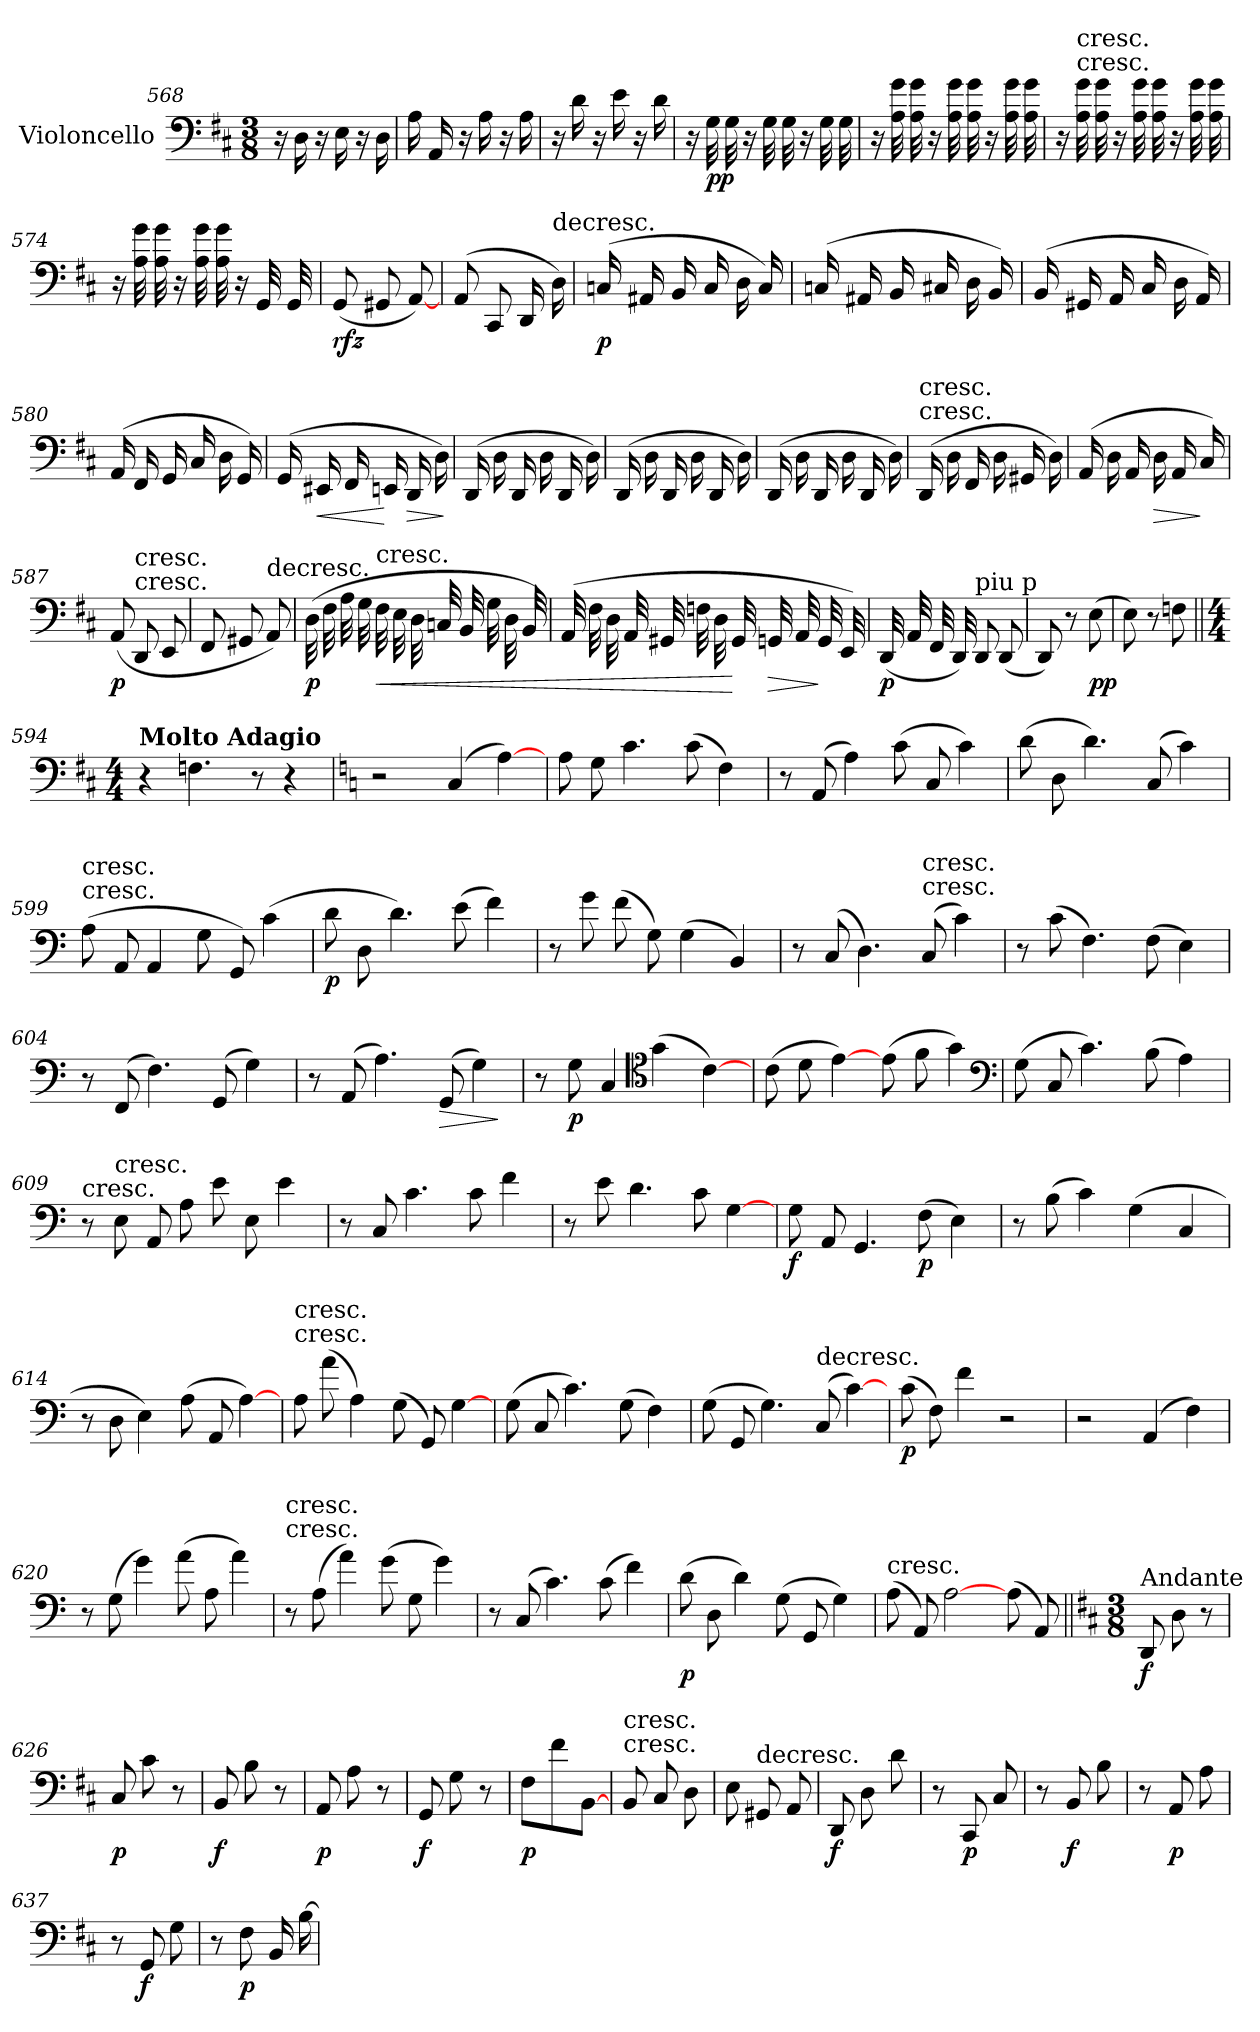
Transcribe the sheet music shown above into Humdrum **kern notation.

**kern	**dynam
*part1	*part1
*staff1	*staff1
*I"Violoncello	*
*I'Vc	*
*clefF4	*
*k[f#c#]	*
*D:	*
*M3/8	*
=568	=568
16r	.
16D	.
16r	.
16E	.
16r	.
16D	.
=569	=569
16A	.
16AA	.
16r	.
16A	.
16r	.
16A	.
=570	=570
16r	.
16d	.
16r	.
16e	.
16r	.
16d	.
=571	=571
16r	.
32G	pp
32G	.
16r	.
32G	.
32G	.
16r	.
32G	.
32G	.
=572	=572
16r	.
32A 32g	.
32A 32g	.
16r	.
32A 32g	.
32A 32g	.
16r	.
32A 32g	.
32A 32g	.
=573	=573
16r	.
!LO:TX:t=cresc.	!
!LO:TX:a:t=cresc.	!
32A 32g	.
32A 32g	.
16r	.
32A 32g	.
32A 32g	.
16r	.
32A 32g	.
32A 32g	.
=574	=574
16r	.
32A 32g	.
32A 32g	.
16r	.
32A 32g	.
32A 32g	.
16r	.
32GG	.
32GG	.
=575	=575
(8GG	rfz
8GG#X	.
[8AA)	.
=576	=576
(8AA	.
8CC#	.
16DD	.
!LO:TX:t=decresc.	!
16D)	.
=577	=577
(16Cn	p
16AA#X	.
16BB	.
16C	.
16D	.
16C)	.
=578	=578
(16Cn	.
16AA#X	.
16BB	.
16C#X	.
16D	.
16BB)	.
=579	=579
(16BB	.
16GG#X	.
16AA	.
16C#	.
16D	.
16AA)	.
=580	=580
(16AA	.
16FF#	.
16GG	.
16C#	.
16D	.
16GG)	.
=581	=581
(16GG	.
!	!LO:HP:b
16EE#X	<
16FF#	.
16EEn	[
!	!LO:HP:b
16DD	>
16D)	.
.	]
=582	=582
(16DD	.
16D	.
16DD	.
16D	.
16DD	.
16D)	.
=583	=583
(16DD	.
16D	.
16DD	.
16D	.
16DD	.
16D)	.
=584	=584
(16DD	.
16D	.
16DD	.
16D	.
16DD	.
16D)	.
=585	=585
!LO:TX:t=cresc.	!
!LO:TX:a:t=cresc.	!
(16DD	.
16D	.
16FF#	.
16D	.
16GG#X	.
16D)	.
=586	=586
(16AA	.
16D	.
16AA	.
!	!LO:HP:b
16D	>
16AA	.
16C#)	]
=587	=587
(8AA	p
!LO:TX:t=cresc.	!
!LO:TX:a:t=cresc.	!
8DD	.
8EE	.
=588	=588
8FF#	.
8GG#X	.
!LO:TX:t=decresc.	!
8AA)	.
=589	=589
(32D	p
32F#	.
32A	.
32G	.
!LO:TX:a:t=cresc.	!
!	!LO:HP:b
32F#	<
32E	.
32D	.
32Cn	.
32BB	.
32G	.
32D	.
32BB)	.
=590	=590
(32AA	.
32F#	.
32D	.
32AA	.
32GG#X	.
32Fn	.
32D	.
32GG#	[
!	!LO:HP:b
32GGn	>
32AA	.
32GG	]
32EE)	.
=591	=591
(32DD	p
32AA	.
32FF#	.
32DD)	.
!LO:TX:a:t=piu p	!
8DD	.
(8DD	.
=592	=592
8DD)	.
8r	.
(8E	pp
=593	=593
8E)	.
8r	.
8Fn	.
=594||	=594||
*M4/4	*
!LO:TX:a:B:t=Molto Adagio	!
4r	.
4.Fn	.
8r	.
4r	.
=595	=595
*k[]	*
*C:	*
2r	.
(4C	.
[4A)	.
=596	=596
8A	.
8G	.
4.c	.
(8c	.
4F)	.
=597	=597
8r	.
(8AA	.
4A)	.
(8c	.
8C	.
4c)	.
=598	=598
(8d	.
8D	.
4.d)	.
(8C	.
4c)	.
=599	=599
!LO:TX:t=cresc.	!
!LO:TX:a:t=cresc.	!
(8A	.
8AA	.
4AA	.
8G	.
8GG)	.
(4c	.
=600	=600
8d	p
8D	.
4.d)	.
(8e	.
4f)	.
=601	=601
8r	.
8g	.
(8f	.
8G)	.
(4G	.
4BB)	.
=602	=602
8r	.
(8C	.
4.D)	.
!LO:TX:t=cresc.	!
!LO:TX:a:t=cresc.	!
(8C	.
4c)	.
=603	=603
8r	.
(8c	.
4.F)	.
(8F	.
4E)	.
=604	=604
8r	.
(8FF	.
4.F)	.
(8GG	.
4G)	.
=605	=605
8r	.
(8AA	.
4.A)	.
!	!LO:HP:b
(8GG	>
4G)	.
.	]
=606	=606
8r	.
8G	p
4C	.
*clefC4	*
(4g	.
[4c)	.
=607	=607
(8c	.
8d	.
[4e)	.
(8e	.
8f	.
4g)	.
*clefF4	*
=608	=608
(8G	.
8C	.
4.c)	.
(8B	.
4A)	.
=609	=609
!LO:TX:t=cresc.	!
8r	.
!LO:TX:a:t=cresc.	!
8E	.
8AA	.
8A	.
8e	.
8E	.
4e	.
=610	=610
8r	.
8C	.
4.c	.
8c	.
4f	.
=611	=611
8r	.
8e	.
4.d	.
8c	.
[4G	.
=612	=612
8G	f
8AA	.
4.GG	.
(8F	p
4E)	.
=613	=613
8r	.
(8B	.
4c)	.
(4G	.
4C	.
=614	=614
8r	.
8D	.
4E)	.
(8A	.
8AA	.
[4A)	.
=615	=615
!LO:TX:t=cresc.	!
!LO:TX:a:t=cresc.	!
8A	.
(8a	.
4A)	.
(8G	.
8GG)	.
[4G	.
=616	=616
(8G	.
8C	.
4.c)	.
(8G	.
4F)	.
=617	=617
(8G	.
8GG	.
4.G)	.
!LO:TX:t=decresc.	!
(8C	.
[4c)	.
=618	=618
(8c	p
8F)	.
4f	.
2r	.
=619	=619
2r	.
(4AA	.
4F)	.
=620	=620
8r	.
(8G	.
4g)	.
(8a	.
8A	.
4a)	.
=621	=621
!LO:TX:t=cresc.	!
!LO:TX:a:t=cresc.	!
8r	.
(8A	.
4a)	.
(8g	.
8G	.
4g)	.
=622	=622
8r	.
(8C	.
4.c)	.
(8c	.
4f)	.
=623	=623
(8d	p
8D	.
4d)	.
(8G	.
8GG	.
4G)	.
=624	=624
!LO:TX:a:t=cresc.	!
(8A	.
8AA)	.
[2A	.
(8A	.
8AA)	.
=625||	=625||
*k[f#c#]	*
*D:	*
*M3/8	*
!LO:TX:a:t=Andante	!
8DD	f
8D	.
8r	.
=626	=626
8C#	p
8c#	.
8r	.
=627	=627
8BB	f
8B	.
8r	.
=628	=628
8AA	p
8A	.
8r	.
=629	=629
8GG	f
8G	.
8r	.
=630	=630
8F#L	p
8f#	.
[8BBJ	.
=631	=631
!LO:TX:t=cresc.	!
!LO:TX:a:t=cresc.	!
8BB	.
8C#	.
8D	.
=632	=632
8E	.
!LO:TX:t=decresc.	!
8GG#X	.
8AA	.
=633	=633
8DD	f
8D	.
8d	.
=634	=634
8r	.
8CC#	p
8C#	.
=635	=635
8r	.
8BB	f
8B	.
=636	=636
8r	.
8AA	p
8A	.
=637	=637
8r	.
8GG	f
8G	.
=638	=638
8r	.
8F#	p
16BB	.
[16B	.
=	=
*-	*-
